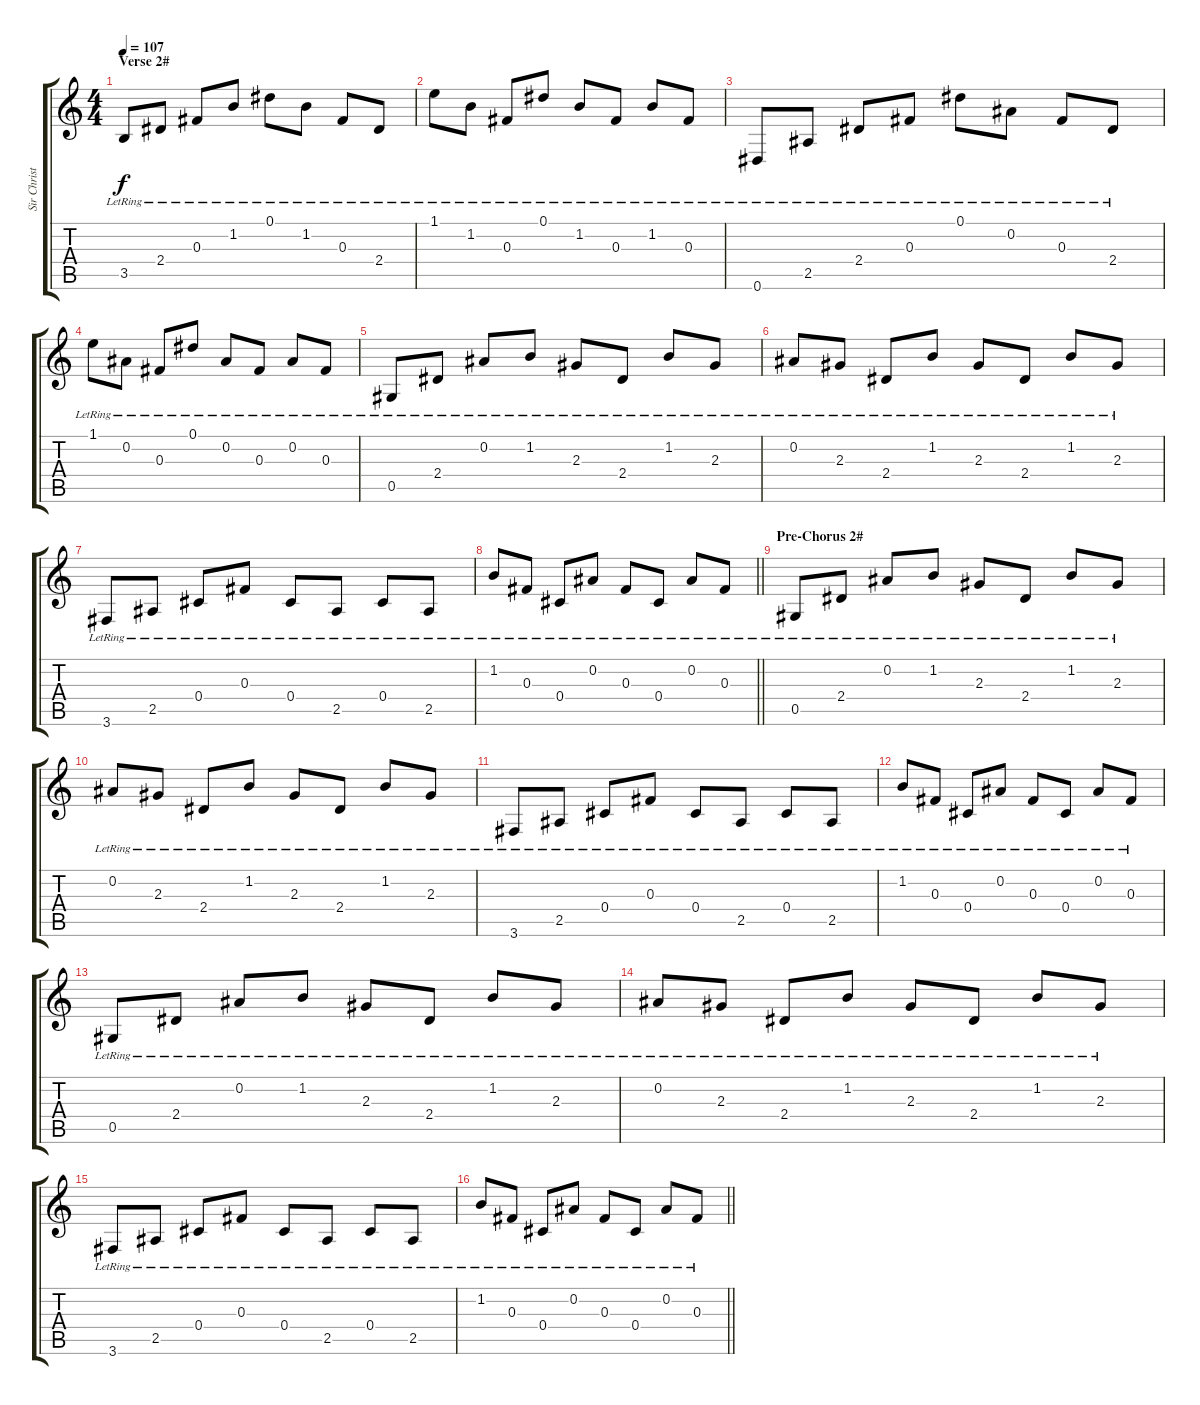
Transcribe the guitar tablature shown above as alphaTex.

\track ("Sir Christus 1#" "Sir Christ") {instrument electricguitarclean}
\staff {score tabs}
\tuning (Eb4 Bb3 Gb3 Db3 Ab2 Eb2) {hide}
\ts (4 4)
\section ("" "Verse 2#")
\tempo 107
\clef g2
\ks c
3.5{lr}.8{dy f} 2.4{lr}.8 0.3{lr}.8 1.2{lr}.8 0.1{lr}.8 1.2{lr}.8 0.3{lr}.8 2.4{lr}.8 |
1.1{lr}.8 1.2{lr}.8 0.3{lr}.8 0.1{lr}.8 1.2{lr}.8 0.3{lr}.8 1.2{lr}.8 0.3{lr}.8 |
0.6{lr}.8 2.5{lr}.8 2.4{lr}.8 0.3{lr}.8 0.1{lr}.8 0.2{lr}.8 0.3{lr}.8 2.4{lr}.8 |
1.1{lr}.8 0.2{lr}.8 0.3{lr}.8 0.1{lr}.8 0.2{lr}.8 0.3{lr}.8 0.2{lr}.8 0.3{lr}.8 |
0.5{lr}.8 2.4{lr}.8 0.2{lr}.8 1.2{lr}.8 2.3{lr}.8 2.4{lr}.8 1.2{lr}.8 2.3{lr}.8 |
0.2{lr}.8 2.3{lr}.8 2.4{lr}.8 1.2{lr}.8 2.3{lr}.8 2.4{lr}.8 1.2{lr}.8 2.3{lr}.8 |
3.6{lr}.8 2.5{lr}.8 0.4{lr}.8 0.3{lr}.8 0.4{lr}.8 2.5{lr}.8 0.4{lr}.8 2.5{lr}.8 |
\barLineRight lightlight
1.2{lr}.8 0.3{lr}.8 0.4{lr}.8 0.2{lr}.8 0.3{lr}.8 0.4{lr}.8 0.2{lr}.8 0.3{lr}.8 |
\section ("" "Pre-Chorus 2#")
0.5{lr}.8 2.4{lr}.8 0.2{lr}.8 1.2{lr}.8 2.3{lr}.8 2.4{lr}.8 1.2{lr}.8 2.3{lr}.8 |
0.2{lr}.8 2.3{lr}.8 2.4{lr}.8 1.2{lr}.8 2.3{lr}.8 2.4{lr}.8 1.2{lr}.8 2.3{lr}.8 |
3.6{lr}.8 2.5{lr}.8 0.4{lr}.8 0.3{lr}.8 0.4{lr}.8 2.5{lr}.8 0.4{lr}.8 2.5{lr}.8 |
1.2{lr}.8 0.3{lr}.8 0.4{lr}.8 0.2{lr}.8 0.3{lr}.8 0.4{lr}.8 0.2{lr}.8 0.3{lr}.8 |
0.5{lr}.8 2.4{lr}.8 0.2{lr}.8 1.2{lr}.8 2.3{lr}.8 2.4{lr}.8 1.2{lr}.8 2.3{lr}.8 |
0.2{lr}.8 2.3{lr}.8 2.4{lr}.8 1.2{lr}.8 2.3{lr}.8 2.4{lr}.8 1.2{lr}.8 2.3{lr}.8 |
3.6{lr}.8 2.5{lr}.8 0.4{lr}.8 0.3{lr}.8 0.4{lr}.8 2.5{lr}.8 0.4{lr}.8 2.5{lr}.8 |
\barLineRight lightlight
1.2{lr}.8 0.3{lr}.8 0.4{lr}.8 0.2{lr}.8 0.3{lr}.8 0.4{lr}.8 0.2{lr}.8 0.3{lr}.8
